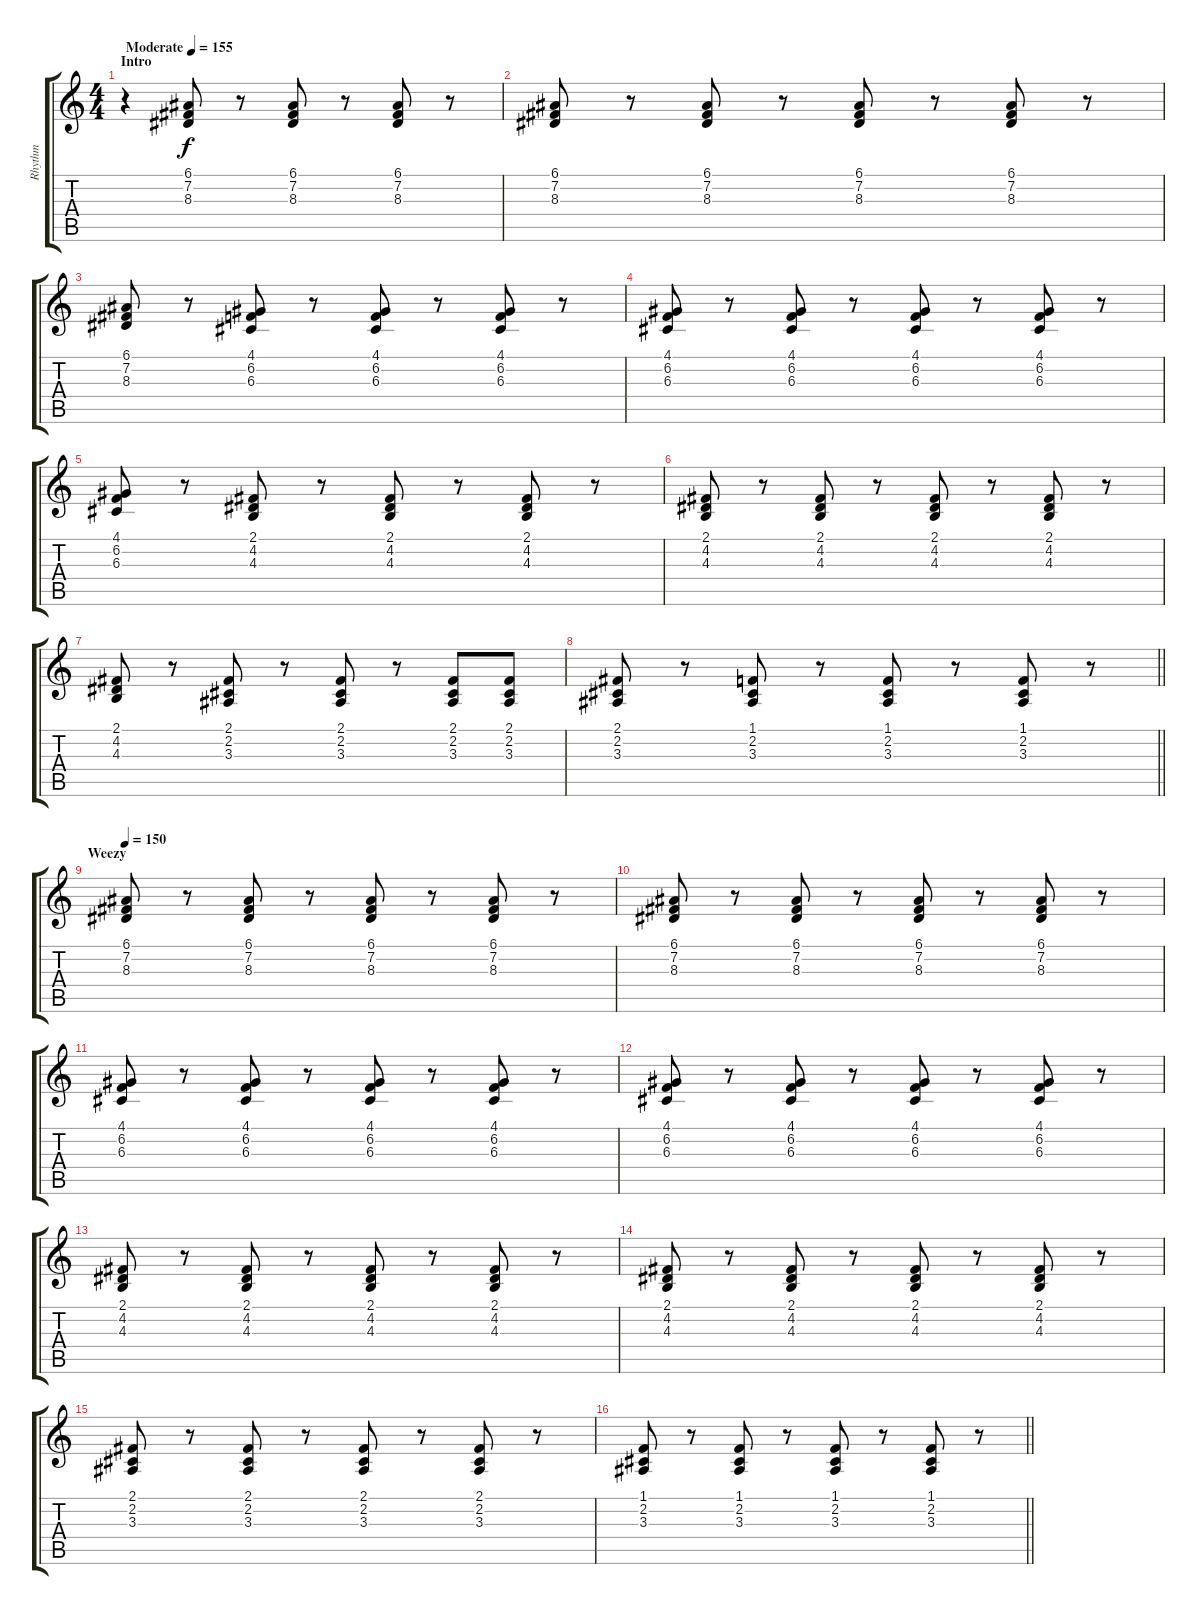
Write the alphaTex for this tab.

\track ("Rhythm" "Rhythm") {instrument viola}
\staff {score tabs}
\tuning (E4 B3 G3 D3 A2 E2) {hide}
\ts (4 4)
\section ("" "Intro")
\tempo (155 "Moderate")
\clef g2
\ks c
r.4{dy f instrument viola} (6.1 7.2 8.3).8 r.8 (6.1 7.2 8.3).8 r.8 (6.1 7.2 8.3).8 r.8 |
(6.1 7.2 8.3).8 r.8 (6.1 7.2 8.3).8 r.8 (6.1 7.2 8.3).8 r.8 (6.1 7.2 8.3).8 r.8 |
(6.1 7.2 8.3).8 r.8 (4.1 6.2 6.3).8 r.8 (4.1 6.2 6.3).8 r.8 (4.1 6.2 6.3).8 r.8 |
(4.1 6.2 6.3).8 r.8 (4.1 6.2 6.3).8 r.8 (4.1 6.2 6.3).8 r.8 (4.1 6.2 6.3).8 r.8 |
(4.1 6.2 6.3).8 r.8 (2.1 4.2 4.3).8 r.8 (2.1 4.2 4.3).8 r.8 (2.1 4.2 4.3).8 r.8 |
(2.1 4.2 4.3).8 r.8 (2.1 4.2 4.3).8 r.8 (2.1 4.2 4.3).8 r.8 (2.1 4.2 4.3).8 r.8 |
(2.1 4.2 4.3).8 r.8 (2.1 2.2 3.3).8 r.8 (2.1 2.2 3.3).8 r.8 (2.1 2.2 3.3).8 (2.1 2.2 3.3).8 |
\barLineRight lightlight
(2.1 2.2 3.3).8 r.8 (1.1 2.2 3.3).8 r.8 (1.1 2.2 3.3).8 r.8 (1.1 2.2 3.3).8 r.8 |
\section ("" "Weezy")
\tempo 150
(6.1 7.2 8.3).8{volume 12} r.8 (6.1 7.2 8.3).8 r.8 (6.1 7.2 8.3).8 r.8 (6.1 7.2 8.3).8 r.8 |
(6.1 7.2 8.3).8 r.8 (6.1 7.2 8.3).8 r.8 (6.1 7.2 8.3).8 r.8 (6.1 7.2 8.3).8 r.8 |
(4.1 6.2 6.3).8 r.8 (4.1 6.2 6.3).8 r.8 (4.1 6.2 6.3).8 r.8 (4.1 6.2 6.3).8 r.8 |
(4.1 6.2 6.3).8 r.8 (4.1 6.2 6.3).8 r.8 (4.1 6.2 6.3).8 r.8 (4.1 6.2 6.3).8 r.8 |
(2.1 4.2 4.3).8 r.8 (2.1 4.2 4.3).8 r.8 (2.1 4.2 4.3).8 r.8 (2.1 4.2 4.3).8 r.8 |
(2.1 4.2 4.3).8 r.8 (2.1 4.2 4.3).8 r.8 (2.1 4.2 4.3).8 r.8 (2.1 4.2 4.3).8 r.8 |
(2.1 2.2 3.3).8 r.8 (2.1 2.2 3.3).8 r.8 (2.1 2.2 3.3).8 r.8 (2.1 2.2 3.3).8 r.8 |
\barLineRight lightlight
(1.1 2.2 3.3).8 r.8 (1.1 2.2 3.3).8 r.8 (1.1 2.2 3.3).8{volume 0} r.8 (1.1 2.2 3.3).8 r.8
